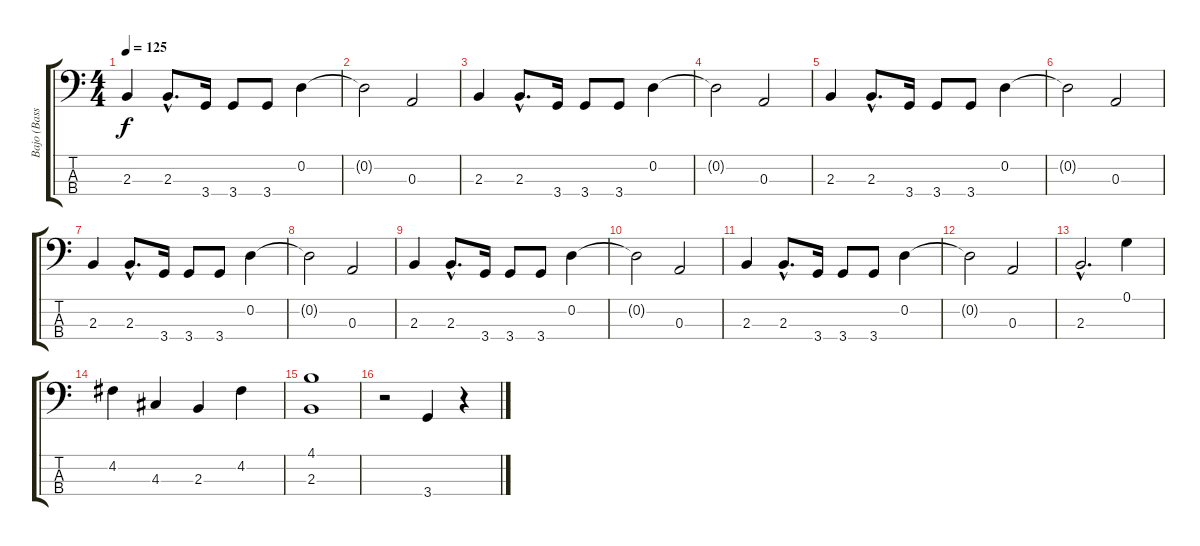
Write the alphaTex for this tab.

\track ("Bajo (Bass)" "Bajo (Bass") {instrument slapbass2}
\staff {score tabs}
\tuning (G2 D2 A1 E1) {hide}
\ts (4 4)
\tempo 125
\clef f4
\ks c
2.3.4{dy f} 2.3{hac}.8{d} 3.4.16 3.4.8 3.4.8 0.2.4 |
0.2{t}.2 0.3.2 |
2.3.4 2.3{hac}.8{d} 3.4.16 3.4.8 3.4.8 0.2.4 |
0.2{t}.2 0.3.2 |
2.3.4 2.3{hac}.8{d} 3.4.16 3.4.8 3.4.8 0.2.4 |
0.2{t}.2 0.3.2 |
2.3.4 2.3{hac}.8{d} 3.4.16 3.4.8 3.4.8 0.2.4 |
0.2{t}.2 0.3.2 |
2.3.4 2.3{hac}.8{d} 3.4.16 3.4.8 3.4.8 0.2.4 |
0.2{t}.2 0.3.2 |
2.3.4 2.3{hac}.8{d} 3.4.16 3.4.8 3.4.8 0.2.4 |
0.2{t}.2 0.3.2 |
2.3{hac}.2{d} 0.1.4 |
4.2.4 4.3.4 2.3.4 4.2.4 |
(4.1 2.3).1 |
r.2 3.4.4 r.4
